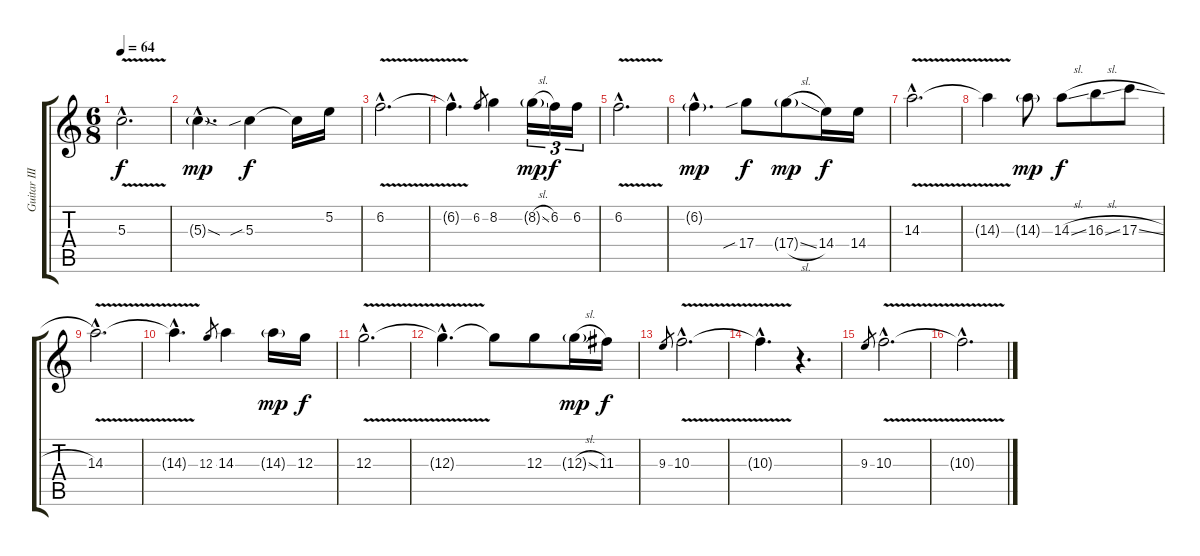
\track ("Guitar III [fills]" "Guitar III") {instrument distortionguitar}
\staff {score tabs}
\tuning (E4 B3 G3 D3 A2 E2) {hide}
\ts (6 8)
\tempo 64
\clef g2
\ks c
5.3{v hac}.2{d dy f} |
5.3{sod g hac}.4{d dy mp} 5.3{sib}.4{dy f} 5.3{t}.16 5.2.16 |
6.2{v hac}.2{d} |
6.2{hac t}.4{d} 6.2.8{gr} 8.2.4 8.2{sl g}.16{tu (3 2) dy mp} 6.2.16{tu (3 2) dy f} 6.2.16{tu (3 2)} |
6.2{v hac}.2{d} |
6.2{g hac}.4{d dy mp} 17.4{sib}.8{dy f} 17.4{sl g}.8{dy mp} 14.4.16{dy f} 14.4.16 |
14.3{v hac}.2{d} |
14.3{t}.4 14.3{g}.8{dy mp} 14.3{sl}.8{dy f} 16.3{sl}.8 17.3{sl}.8 |
14.3{v hac}.2{d} |
14.3{hac t}.4{d} 12.3.8{gr} 14.3.4 14.3{g}.16{dy mp} 12.3.16{dy f} |
12.3{v hac}.2{d} |
12.3{hac t}.4{d} 12.3{t}.8 12.3.8 12.3{sl g}.16{dy mp} 11.3.16{dy f} |
9.3.8{gr} 10.3{v hac}.2{d} |
10.3{hac t}.4{d} r.4{d} |
9.3.8{gr} 10.3{v hac}.2{d} |
10.3{hac t}.2{d}
